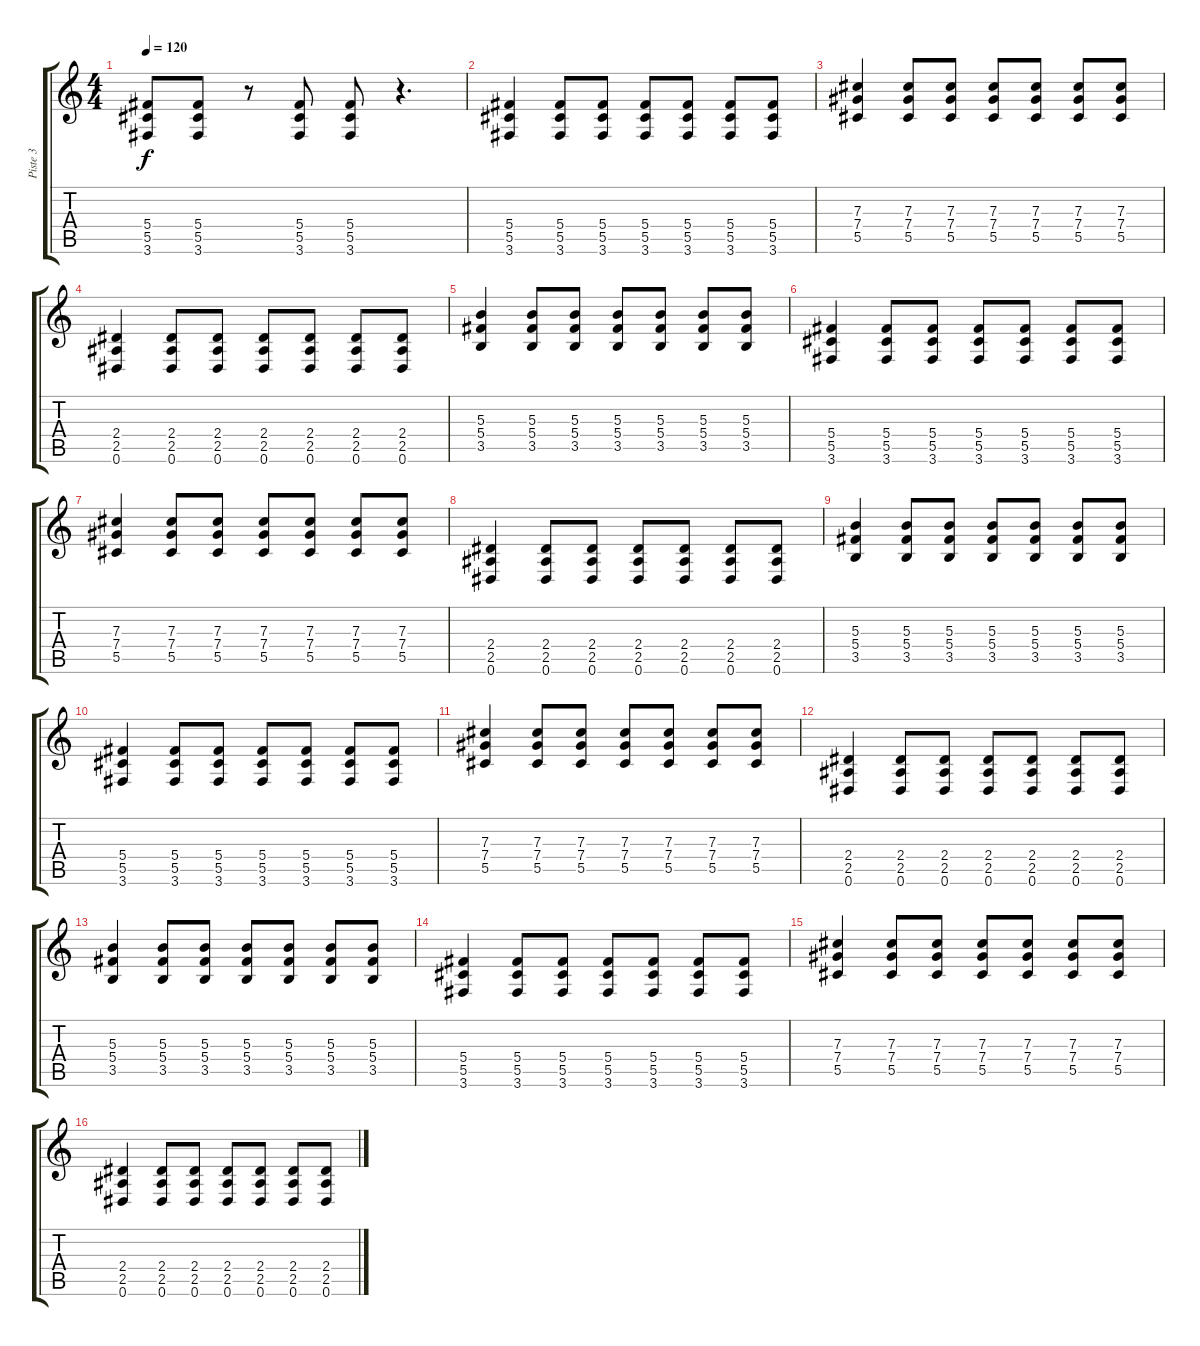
\track ("Piste 3" "Piste 3") {instrument distortionguitar}
\staff {score tabs}
\tuning (Eb4 Bb3 Gb3 Db3 Ab2 Eb2) {hide}
\ts (4 4)
\tempo 120
\clef g2
\ks c
(5.4 5.5 3.6).8{dy f} (5.4 5.5 3.6).8 r.8 (5.4 5.5 3.6).8 (5.4 5.5 3.6).8 r.4{d} |
(5.4 5.5 3.6).4 (5.4 5.5 3.6).8 (5.4 5.5 3.6).8 (5.4 5.5 3.6).8 (5.4 5.5 3.6).8 (5.4 5.5 3.6).8 (5.4 5.5 3.6).8 |
(7.3 7.4 5.5).4 (7.3 7.4 5.5).8 (7.3 7.4 5.5).8 (7.3 7.4 5.5).8 (7.3 7.4 5.5).8 (7.3 7.4 5.5).8 (7.3 7.4 5.5).8 |
(2.4 2.5 0.6).4 (2.4 2.5 0.6).8 (2.4 2.5 0.6).8 (2.4 2.5 0.6).8 (2.4 2.5 0.6).8 (2.4 2.5 0.6).8 (2.4 2.5 0.6).8 |
(5.3 5.4 3.5).4 (5.3 5.4 3.5).8 (5.3 5.4 3.5).8 (5.3 5.4 3.5).8 (5.3 5.4 3.5).8 (5.3 5.4 3.5).8 (5.3 5.4 3.5).8 |
(5.4 5.5 3.6).4 (5.4 5.5 3.6).8 (5.4 5.5 3.6).8 (5.4 5.5 3.6).8 (5.4 5.5 3.6).8 (5.4 5.5 3.6).8 (5.4 5.5 3.6).8 |
(7.3 7.4 5.5).4 (7.3 7.4 5.5).8 (7.3 7.4 5.5).8 (7.3 7.4 5.5).8 (7.3 7.4 5.5).8 (7.3 7.4 5.5).8 (7.3 7.4 5.5).8 |
(2.4 2.5 0.6).4 (2.4 2.5 0.6).8 (2.4 2.5 0.6).8 (2.4 2.5 0.6).8 (2.4 2.5 0.6).8 (2.4 2.5 0.6).8 (2.4 2.5 0.6).8 |
(5.3 5.4 3.5).4 (5.3 5.4 3.5).8 (5.3 5.4 3.5).8 (5.3 5.4 3.5).8 (5.3 5.4 3.5).8 (5.3 5.4 3.5).8 (5.3 5.4 3.5).8 |
(5.4 5.5 3.6).4 (5.4 5.5 3.6).8 (5.4 5.5 3.6).8 (5.4 5.5 3.6).8 (5.4 5.5 3.6).8 (5.4 5.5 3.6).8 (5.4 5.5 3.6).8 |
(7.3 7.4 5.5).4 (7.3 7.4 5.5).8 (7.3 7.4 5.5).8 (7.3 7.4 5.5).8 (7.3 7.4 5.5).8 (7.3 7.4 5.5).8 (7.3 7.4 5.5).8 |
(2.4 2.5 0.6).4 (2.4 2.5 0.6).8 (2.4 2.5 0.6).8 (2.4 2.5 0.6).8 (2.4 2.5 0.6).8 (2.4 2.5 0.6).8 (2.4 2.5 0.6).8 |
(5.3 5.4 3.5).4 (5.3 5.4 3.5).8 (5.3 5.4 3.5).8 (5.3 5.4 3.5).8 (5.3 5.4 3.5).8 (5.3 5.4 3.5).8 (5.3 5.4 3.5).8 |
(5.4 5.5 3.6).4 (5.4 5.5 3.6).8 (5.4 5.5 3.6).8 (5.4 5.5 3.6).8 (5.4 5.5 3.6).8 (5.4 5.5 3.6).8 (5.4 5.5 3.6).8 |
(7.3 7.4 5.5).4 (7.3 7.4 5.5).8 (7.3 7.4 5.5).8 (7.3 7.4 5.5).8 (7.3 7.4 5.5).8 (7.3 7.4 5.5).8 (7.3 7.4 5.5).8 |
(2.4 2.5 0.6).4 (2.4 2.5 0.6).8 (2.4 2.5 0.6).8 (2.4 2.5 0.6).8 (2.4 2.5 0.6).8 (2.4 2.5 0.6).8 (2.4 2.5 0.6).8
